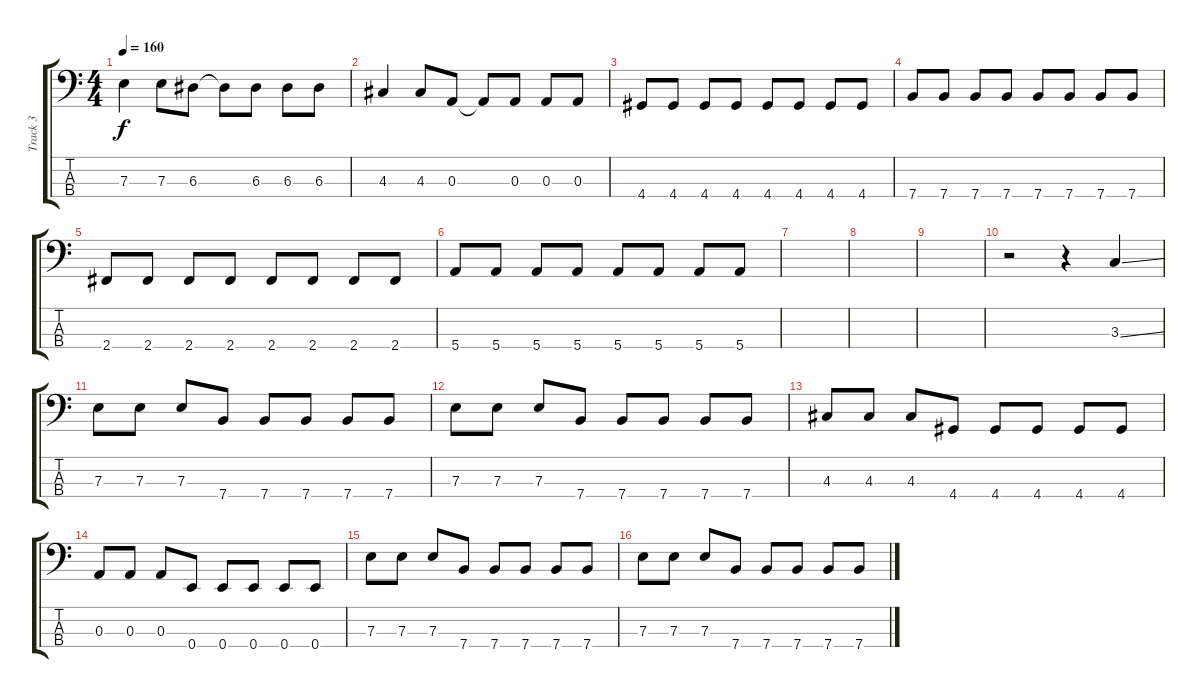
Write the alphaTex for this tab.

\track ("Track 3" "Track 3") {instrument electricbassfinger}
\staff {score tabs}
\tuning (G2 D2 A1 E1) {hide}
\ts (4 4)
\tempo 160
\clef f4
\ks c
7.3.4{dy f} 7.3.8 6.3.8 6.3{t}.8 6.3.8 6.3.8 6.3.8 |
4.3.4 4.3.8 0.3.8 0.3{t}.8 0.3.8 0.3.8 0.3.8 |
4.4.8 4.4.8 4.4.8 4.4.8 4.4.8 4.4.8 4.4.8 4.4.8 |
7.4.8 7.4.8 7.4.8 7.4.8 7.4.8 7.4.8 7.4.8 7.4.8 |
2.4.8 2.4.8 2.4.8 2.4.8 2.4.8 2.4.8 2.4.8 2.4.8 |
5.4.8 5.4.8 5.4.8 5.4.8 5.4.8 5.4.8 5.4.8 5.4.8 |
|
|
|
r.2 r.4 3.3{ss}.4 |
7.3.8 7.3.8 7.3.8 7.4.8 7.4.8 7.4.8 7.4.8 7.4.8 |
7.3.8 7.3.8 7.3.8 7.4.8 7.4.8 7.4.8 7.4.8 7.4.8 |
4.3.8 4.3.8 4.3.8 4.4.8 4.4.8 4.4.8 4.4.8 4.4.8 |
0.3.8 0.3.8 0.3.8 0.4.8 0.4.8 0.4.8 0.4.8 0.4.8 |
7.3.8 7.3.8 7.3.8 7.4.8 7.4.8 7.4.8 7.4.8 7.4.8 |
7.3.8 7.3.8 7.3.8 7.4.8 7.4.8 7.4.8 7.4.8 7.4.8
